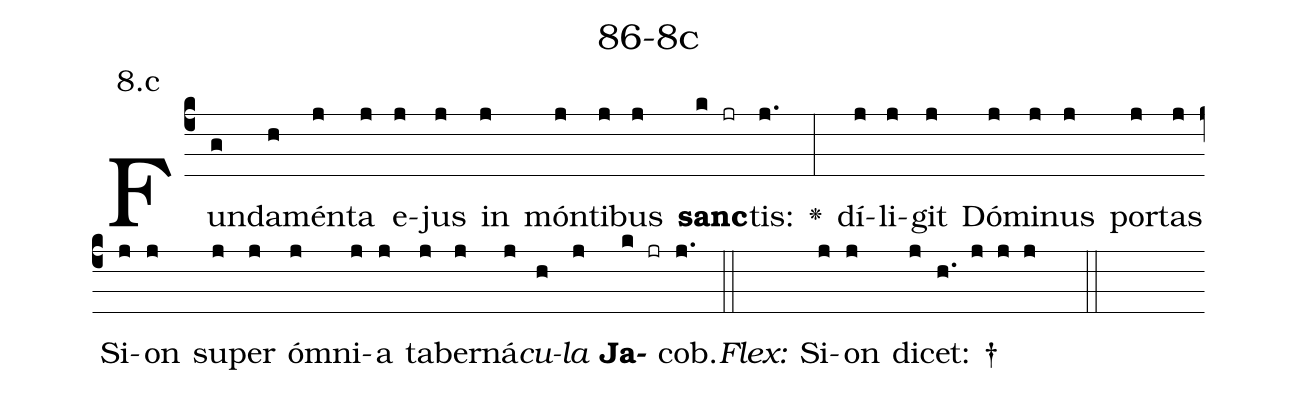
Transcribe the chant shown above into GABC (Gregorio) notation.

name: 86-8c;
annotation: 8.c;
%%
(c4)Fun(g)da(h)mén(j)ta(j) e(j)jus(j) in(j) món(j)ti(j)bus(j) <b>sanc</b>(k jr)tis:(j.) <v>\greheightstar</v>(:) dí(j)li(j)git(j) Dó(j)mi(j)nus(j) por(j)tas(j) Si(j)on(j) su(j)per(j) óm(j)ni(j)a(j) ta(j)ber(j)ná(j)<i>cu</i>(h)<i>la</i>(j) <b>Ja</b>(k jr)cob.(j.) (::)
<i>Flex:</i>()  Si(j)on(j) di(j)cet: †(h. j j j  ::)

%E(j) u(j) o(h) u(j) a(k) e.(j.) (::)
